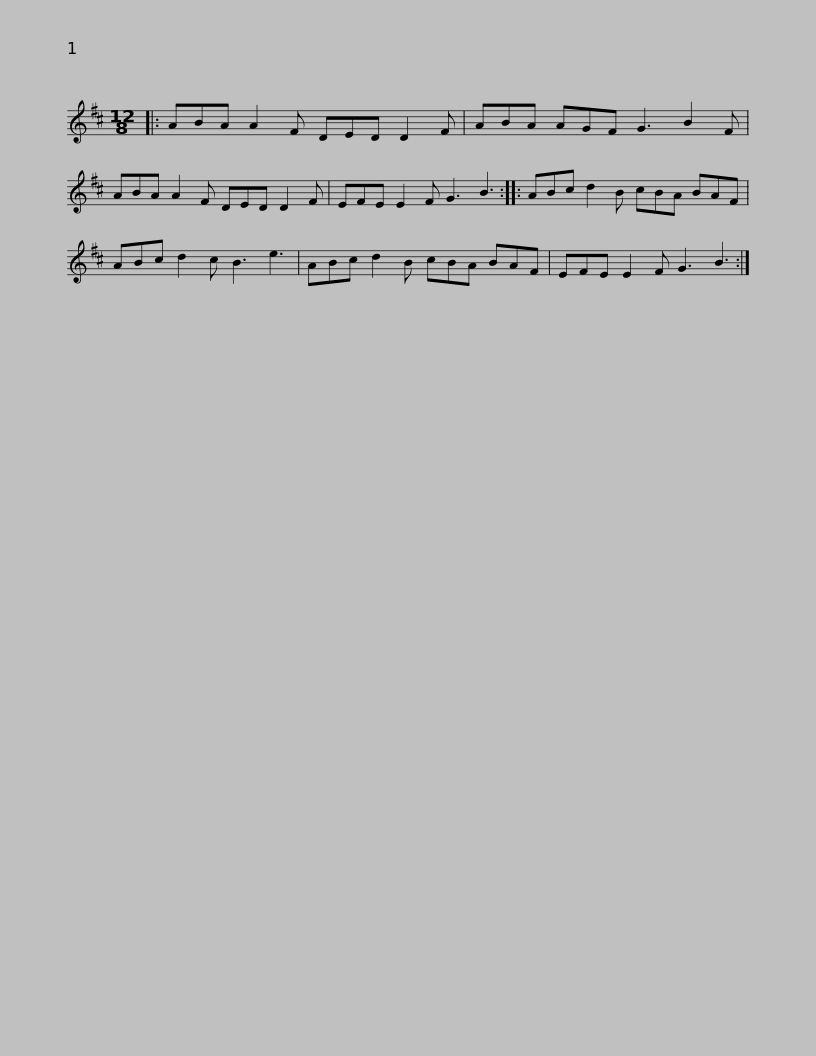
X:1
L:1/8
M:12/8
I:linebreak $
K:D
V:1 treble
V:1
|: ABA A2 F DED D2 F | ABA AGF G3 B2 F | ABA A2 F DED D2 F |$ EFE E2 F G3 B3 :: ABc d2 B cBA BAF | %5
 ABc d2 c B3 e3 | ABc d2 B cBA BAF |$ EFE E2 F G3 B3 :| %8
